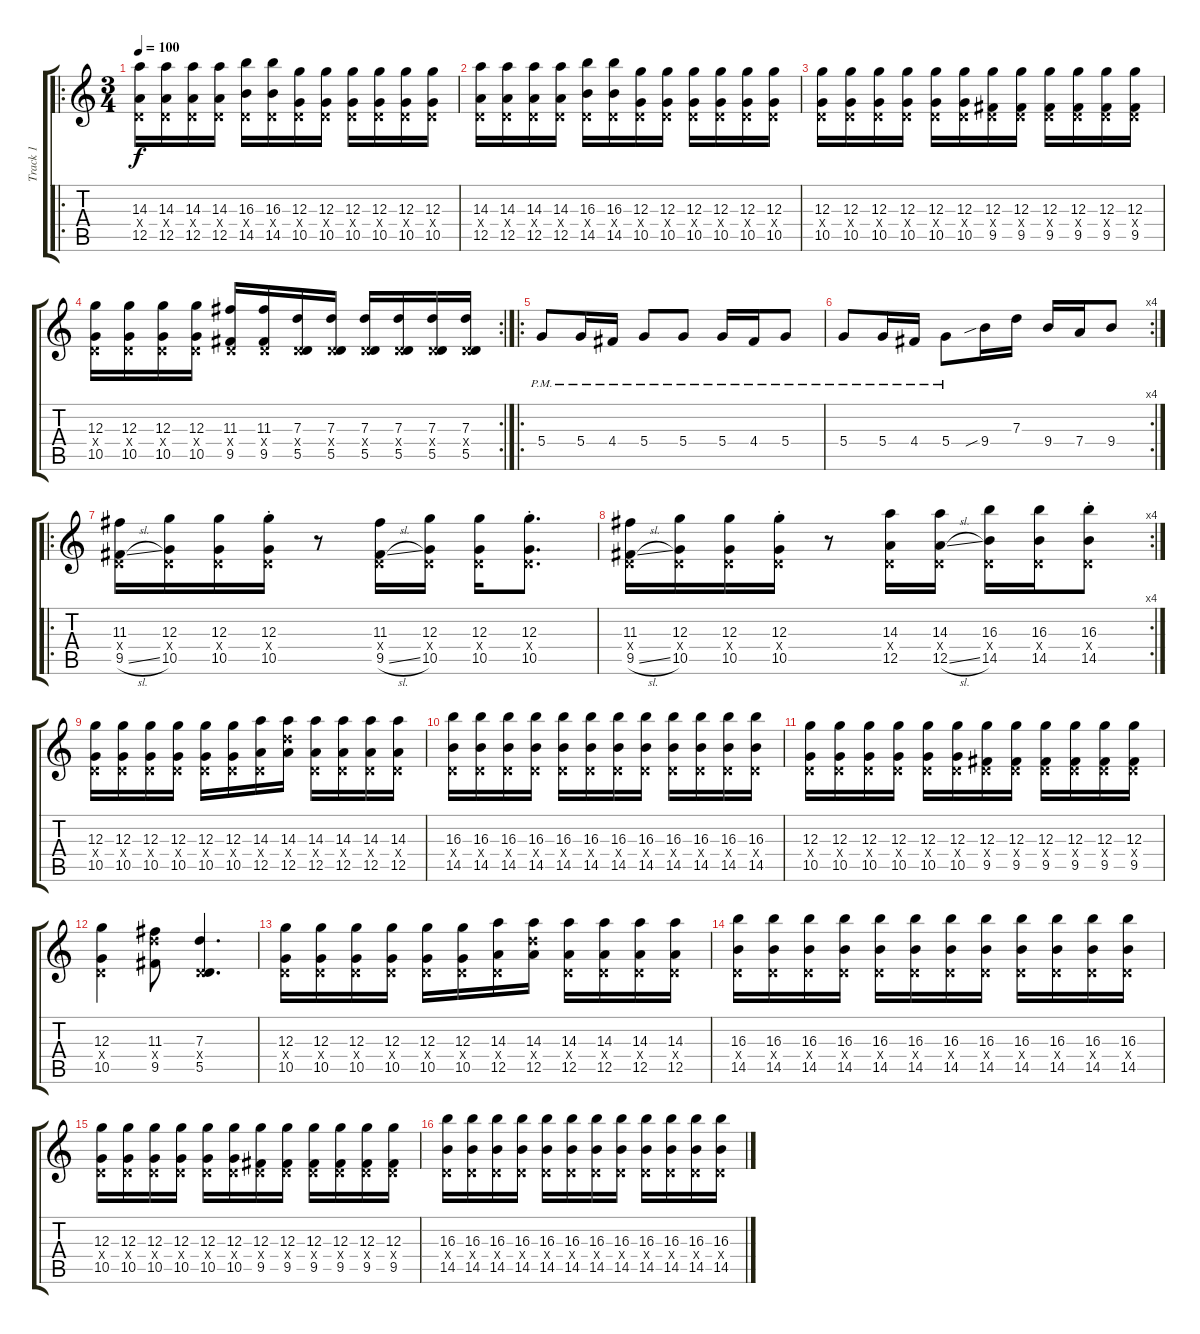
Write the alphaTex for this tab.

\track ("Track 1" "Track 1") {instrument electricguitarclean}
\staff {score tabs}
\tuning (E4 B3 G3 D3 A2 E2) {hide}
\ro
\ts (3 4)
\tempo 100
\clef g2
\ks c
(14.3 0.4{x} 12.5).16{dy f} (14.3 0.4{x} 12.5).16 (14.3 0.4{x} 12.5).16 (14.3 0.4{x} 12.5).16 (16.3 0.4{x} 14.5).16 (16.3 0.4{x} 14.5).16 (12.3 0.4{x} 10.5).16 (12.3 0.4{x} 10.5).16 (12.3 0.4{x} 10.5).16 (12.3 0.4{x} 10.5).16 (12.3 0.4{x} 10.5).16 (12.3 0.4{x} 10.5).16 |
(14.3 0.4{x} 12.5).16 (14.3 0.4{x} 12.5).16 (14.3 0.4{x} 12.5).16 (14.3 0.4{x} 12.5).16 (16.3 0.4{x} 14.5).16 (16.3 0.4{x} 14.5).16 (12.3 0.4{x} 10.5).16 (12.3 0.4{x} 10.5).16 (12.3 0.4{x} 10.5).16 (12.3 0.4{x} 10.5).16 (12.3 0.4{x} 10.5).16 (12.3 0.4{x} 10.5).16 |
(12.3 0.4{x} 10.5).16 (12.3 0.4{x} 10.5).16 (12.3 0.4{x} 10.5).16 (12.3 0.4{x} 10.5).16 (12.3 0.4{x} 10.5).16 (12.3 0.4{x} 10.5).16 (12.3 0.4{x} 9.5).16 (12.3 0.4{x} 9.5).16 (12.3 0.4{x} 9.5).16 (12.3 0.4{x} 9.5).16 (12.3 0.4{x} 9.5).16 (12.3 0.4{x} 9.5).16 |
\rc 2
(12.3 0.4{x} 10.5).16 (12.3 0.4{x} 10.5).16 (12.3 0.4{x} 10.5).16 (12.3 0.4{x} 10.5).16 (11.3 0.4{x} 9.5).16 (11.3 0.4{x} 9.5).16 (7.3 0.4{x} 5.5).16 (7.3 0.4{x} 5.5).16 (7.3 0.4{x} 5.5).16 (7.3 0.4{x} 5.5).16 (7.3 0.4{x} 5.5).16 (7.3 0.4{x} 5.5).16 |
\ro
5.4{pm}.8 5.4{pm}.16 4.4{pm}.16 5.4{pm}.8 5.4{pm}.8 5.4{pm}.16 4.4{pm}.16 5.4{pm}.8 |
\rc 4
5.4{pm}.8 5.4{pm}.16 4.4{pm}.16 5.4{pm}.8 9.4{sib}.16 7.3.16 9.4.16 7.4.16 9.4.8 |
\ro
(11.3 0.4{x} 9.5{sl}).16 (12.3 0.4{x} 10.5).16 (12.3 0.4{x} 10.5).16 (12.3{st} 0.4{x} 10.5{st}).16 r.8 (11.3 0.4{x} 9.5{sl}).16 (12.3 0.4{x} 10.5).16 (12.3 0.4{x} 10.5).16 (12.3{st} 0.4{x} 10.5{st}).8{d} |
\rc 4
(11.3 0.4{x} 9.5{sl}).16 (12.3 0.4{x} 10.5).16 (12.3 0.4{x} 10.5).16 (12.3{st} 0.4{x} 10.5{st}).16 r.8 (14.3 0.4{x} 12.5).16 (14.3 0.4{x} 12.5{sl}).16 (16.3 0.4{x} 14.5).16 (16.3 0.4{x} 14.5).16 (16.3{st} 0.4{x} 14.5{st}).8 |
(12.3 0.4{x} 10.5).16 (12.3 0.4{x} 10.5).16 (12.3 0.4{x} 10.5).16 (12.3 0.4{x} 10.5).16 (12.3 0.4{x} 10.5).16 (12.3 0.4{x} 10.5).16 (14.3 0.4{x} 12.5).16 (14.3 12.4{x} 12.5).16 (14.3 0.4{x} 12.5).16 (14.3 0.4{x} 12.5).16 (14.3 0.4{x} 12.5).16 (14.3 0.4{x} 12.5).16 |
(16.3 0.4{x} 14.5).16 (16.3 0.4{x} 14.5).16 (16.3 0.4{x} 14.5).16 (16.3 0.4{x} 14.5).16 (16.3 0.4{x} 14.5).16 (16.3 0.4{x} 14.5).16 (16.3 0.4{x} 14.5).16 (16.3 0.4{x} 14.5).16 (16.3 0.4{x} 14.5).16 (16.3 0.4{x} 14.5).16 (16.3 0.4{x} 14.5).16 (16.3 0.4{x} 14.5).16 |
(12.3 0.4{x} 10.5).16 (12.3 0.4{x} 10.5).16 (12.3 0.4{x} 10.5).16 (12.3 0.4{x} 10.5).16 (12.3 0.4{x} 10.5).16 (12.3 0.4{x} 10.5).16 (12.3 0.4{x} 9.5).16 (12.3 0.4{x} 9.5).16 (12.3 0.4{x} 9.5).16 (12.3 0.4{x} 9.5).16 (12.3 0.4{x} 9.5).16 (12.3 0.4{x} 9.5).16 |
(12.3 0.4{x} 10.5).4 (11.3 12.4{x} 9.5).8 (7.3 0.4{x} 5.5).4{d} |
(12.3 0.4{x} 10.5).16 (12.3 0.4{x} 10.5).16 (12.3 0.4{x} 10.5).16 (12.3 0.4{x} 10.5).16 (12.3 0.4{x} 10.5).16 (12.3 0.4{x} 10.5).16 (14.3 0.4{x} 12.5).16 (14.3 12.4{x} 12.5).16 (14.3 0.4{x} 12.5).16 (14.3 0.4{x} 12.5).16 (14.3 0.4{x} 12.5).16 (14.3 0.4{x} 12.5).16 |
(16.3 0.4{x} 14.5).16 (16.3 0.4{x} 14.5).16 (16.3 0.4{x} 14.5).16 (16.3 0.4{x} 14.5).16 (16.3 0.4{x} 14.5).16 (16.3 0.4{x} 14.5).16 (16.3 0.4{x} 14.5).16 (16.3 0.4{x} 14.5).16 (16.3 0.4{x} 14.5).16 (16.3 0.4{x} 14.5).16 (16.3 0.4{x} 14.5).16 (16.3 0.4{x} 14.5).16 |
(12.3 0.4{x} 10.5).16 (12.3 0.4{x} 10.5).16 (12.3 0.4{x} 10.5).16 (12.3 0.4{x} 10.5).16 (12.3 0.4{x} 10.5).16 (12.3 0.4{x} 10.5).16 (12.3 0.4{x} 9.5).16 (12.3 0.4{x} 9.5).16 (12.3 0.4{x} 9.5).16 (12.3 0.4{x} 9.5).16 (12.3 0.4{x} 9.5).16 (12.3 0.4{x} 9.5).16 |
(16.3 0.4{x} 14.5).16 (16.3 0.4{x} 14.5).16 (16.3 0.4{x} 14.5).16 (16.3 0.4{x} 14.5).16 (16.3 0.4{x} 14.5).16 (16.3 0.4{x} 14.5).16 (16.3 0.4{x} 14.5).16 (16.3 0.4{x} 14.5).16 (16.3 0.4{x} 14.5).16 (16.3 0.4{x} 14.5).16 (16.3 0.4{x} 14.5).16 (16.3 0.4{x} 14.5).16
